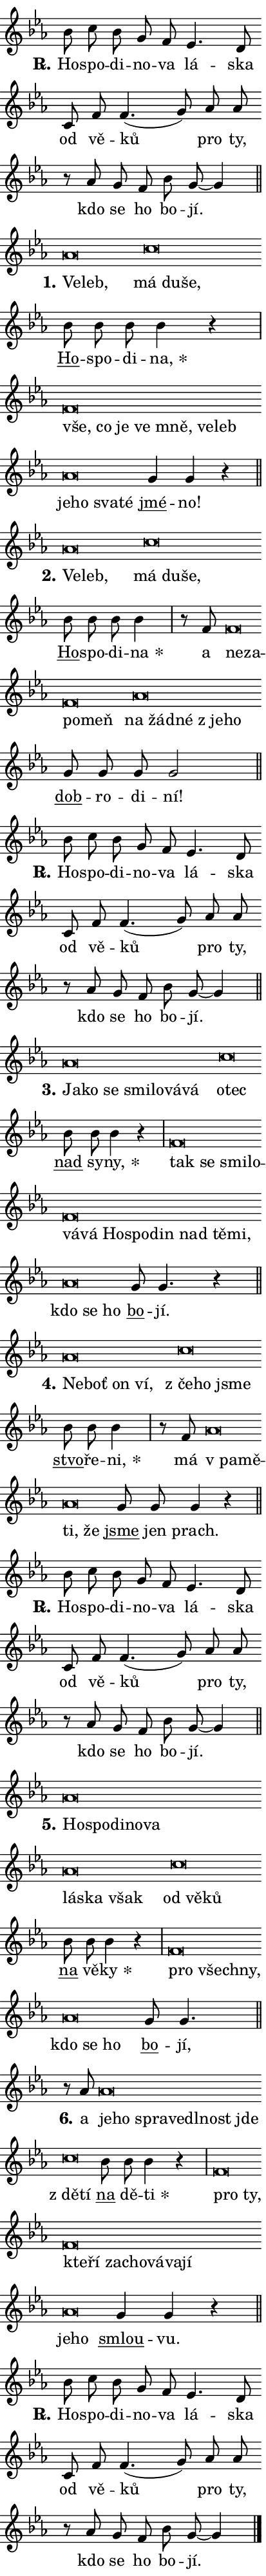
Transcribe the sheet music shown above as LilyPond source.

\version "2.24.0"
\header { tagline = "" }
\paper {
  indent = 0\cm
  top-margin = 0\cm
  right-margin = 0.13\cm % to fit lyric hyphens
  bottom-margin = 0\cm
  left-margin = 0\cm
  paper-width = 7\cm
  page-breaking = #ly:one-page-breaking
  system-system-spacing.basic-distance = #11
  score-system-spacing.basic-distance = #11
  ragged-last = ##f
}


%% Author: Thomas Morley
%% https://lists.gnu.org/archive/html/lilypond-user/2020-05/msg00002.html
#(define (line-position grob)
"Returns position of @var[grob} in current system:
   @code{'start}, if at first time-step
   @code{'end}, if at last time-step
   @code{'middle} otherwise
"
  (let* ((col (ly:item-get-column grob))
         (ln (ly:grob-object col 'left-neighbor))
         (rn (ly:grob-object col 'right-neighbor))
         (col-to-check-left (if (ly:grob? ln) ln col))
         (col-to-check-right (if (ly:grob? rn) rn col))
         (break-dir-left
           (and
             (ly:grob-property col-to-check-left 'non-musical #f)
             (ly:item-break-dir col-to-check-left)))
         (break-dir-right
           (and
             (ly:grob-property col-to-check-right 'non-musical #f)
             (ly:item-break-dir col-to-check-right))))
        (cond ((eqv? 1 break-dir-left) 'start)
              ((eqv? -1 break-dir-right) 'end)
              (else 'middle))))

#(define (tranparent-at-line-position vctor)
  (lambda (grob)
  "Relying on @code{line-position} select the relevant enry from @var{vctor}.
Used to determine transparency,"
    (case (line-position grob)
      ((end) (not (vector-ref vctor 0)))
      ((middle) (not (vector-ref vctor 1)))
      ((start) (not (vector-ref vctor 2))))))

noteHeadBreakVisibility =
#(define-music-function (break-visibility)(vector?)
"Makes @code{NoteHead}s transparent relying on @var{break-visibility}"
#{
  \override NoteHead.transparent =
    #(tranparent-at-line-position break-visibility)
#})

#(define delete-ledgers-for-transparent-note-heads
  (lambda (grob)
    "Reads whether a @code{NoteHead} is transparent.
If so this @code{NoteHead} is removed from @code{'note-heads} from
@var{grob}, which is supposed to be @code{LedgerLineSpanner}.
As a result ledgers are not printed for this @code{NoteHead}"
    (let* ((nhds-array (ly:grob-object grob 'note-heads))
           (nhds-list
             (if (ly:grob-array? nhds-array)
                 (ly:grob-array->list nhds-array)
                 '()))
           ;; Relies on the transparent-property being done before
           ;; Staff.LedgerLineSpanner.after-line-breaking is executed.
           ;; This is fragile ...
           (to-keep
             (remove
               (lambda (nhd)
                 (ly:grob-property nhd 'transparent #f))
               nhds-list)))
      ;; TODO find a better method to iterate over grob-arrays, similiar
      ;; to filter/remove etc for lists
      ;; For now rebuilt from scratch
      (set! (ly:grob-object grob 'note-heads)  '())
      (for-each
        (lambda (nhd)
          (ly:pointer-group-interface::add-grob grob 'note-heads nhd))
        to-keep))))

squashNotes = {
  \override NoteHead.X-extent = #'(-0.2 . 0.2)
  \override NoteHead.Y-extent = #'(-0.75 . 0)
  \override NoteHead.stencil =
    #(lambda (grob)
       (let ((pos (ly:grob-property grob 'staff-position)))
         (begin
           (if (< pos -7) (display "ERROR: Lower brevis then expected\n") (display "OK: Expected brevis position\n"))
           (if (<= pos -6) ly:text-interface::print ly:note-head::print))))
}
unSquashNotes = {
  \revert NoteHead.X-extent
  \revert NoteHead.Y-extent
  \revert NoteHead.stencil
}

hideNotes = \noteHeadBreakVisibility #begin-of-line-visible
unHideNotes = \noteHeadBreakVisibility #all-visible

% work-around for resetting accidentals
% https://lilypond.org/doc/v2.23/Documentation/notation/displaying-rhythms#unmetered-music
cadenzaMeasure = {
  \cadenzaOff
  \partial 1024 s1024
  \cadenzaOn
}

#(define-markup-command (accent layout props text) (markup?)
  "Underline accented syllable"
  (interpret-markup layout props
    #{\markup \override #'(offset . 4.3) \underline { #text }#}))

responsum = \markup \concat {
  "R" \hspace #-1.05 \path #0.1 #'((moveto 0 0.07) (lineto 0.9 0.8)) \hspace #0.05 "."
}

spaceSize = #0.6828661417322834 % exact space size for TeX Gyre Schola

\layout {
  \context {
    \Staff
    \remove "Time_signature_engraver"
    \override LedgerLineSpanner.after-line-breaking = #delete-ledgers-for-transparent-note-heads
  }
  \context {
    \Lyrics {
      \override LyricSpace.minimum-distance = \spaceSize
      \override LyricText.font-name = #"TeX Gyre Schola"
      \override LyricText.font-size = 1
      \override StanzaNumber.font-name = #"TeX Gyre Schola Bold"
      \override StanzaNumber.font-size = 1
    }
  }
  \context {
    \Score 
    \override NoteHead.text =
      #(lambda (grob) 
        (let ((pos (ly:grob-property grob 'staff-position)))
          #{\markup {
            \combine
              \halign #-0.55 \raise #(if (= pos -6) 0 0.5) \override #'(thickness . 2) \draw-line #'(3.2 . 0)
              \musicglyph "noteheads.sM1"
          }#}))
  }
}

% magnetic-lyrics.ily
%
%   written by
%     Jean Abou Samra <jean@abou-samra.fr>
%     Werner Lemberg <wl@gnu.org>
%
%   adapted by
%     Jiri Hon <jiri.hon@gmail.com>
%
% Version 2022-Apr-15

% https://www.mail-archive.com/lilypond-user@gnu.org/msg149350.html

#(define (Left_hyphen_pointer_engraver context)
   "Collect syllable-hyphen-syllable occurrences in lyrics and store
them in properties.  This engraver only looks to the left.  For
example, if the lyrics input is @code{foo -- bar}, it does the
following.

@itemize @bullet
@item
Set the @code{text} property of the @code{LyricHyphen} grob between
@q{foo} and @q{bar} to @code{foo}.

@item
Set the @code{left-hyphen} property of the @code{LyricText} grob with
text @q{foo} to the @code{LyricHyphen} grob between @q{foo} and
@q{bar}.
@end itemize

Use this auxiliary engraver in combination with the
@code{lyric-@/text::@/apply-@/magnetic-@/offset!} hook."
   (let ((hyphen #f)
         (text #f))
     (make-engraver
      (acknowledgers
       ((lyric-syllable-interface engraver grob source-engraver)
        (set! text grob)))
      (end-acknowledgers
       ((lyric-hyphen-interface engraver grob source-engraver)
        ;(when (not (grob::has-interface grob 'lyric-space-interface))
          (set! hyphen grob)));)
      ((stop-translation-timestep engraver)
       (when (and text hyphen)
         (ly:grob-set-object! text 'left-hyphen hyphen))
       (set! text #f)
       (set! hyphen #f)))))

#(define (lyric-text::apply-magnetic-offset! grob)
   "If the space between two syllables is less than the value in
property @code{LyricText@/.details@/.squash-threshold}, move the right
syllable to the left so that it gets concatenated with the left
syllable.

Use this function as a hook for
@code{LyricText@/.after-@/line-@/breaking} if the
@code{Left_@/hyphen_@/pointer_@/engraver} is active."
   (let ((hyphen (ly:grob-object grob 'left-hyphen #f)))
     (when hyphen
       (let ((left-text (ly:spanner-bound hyphen LEFT)))
         (when (grob::has-interface left-text 'lyric-syllable-interface)
           (let* ((common (ly:grob-common-refpoint grob left-text X))
                  (this-x-ext (ly:grob-extent grob common X))
                  (left-x-ext
                   (begin
                     ;; Trigger magnetism for left-text.
                     (ly:grob-property left-text 'after-line-breaking)
                     (ly:grob-extent left-text common X)))
                  ;; `delta` is the gap width between two syllables.
                  (delta (- (interval-start this-x-ext)
                            (interval-end left-x-ext)))
                  (details (ly:grob-property grob 'details))
                  (threshold (assoc-get 'squash-threshold details 0.2)))
             (when (< delta threshold)
               (let* (;; We have to manipulate the input text so that
                      ;; ligatures crossing syllable boundaries are not
                      ;; disabled.  For languages based on the Latin
                      ;; script this is essentially a beautification.
                      ;; However, for non-Western scripts it can be a
                      ;; necessity.
                      (lt (ly:grob-property left-text 'text))
                      (rt (ly:grob-property grob 'text))
                      (is-space (grob::has-interface hyphen 'lyric-space-interface))
                      (space (if is-space " " ""))
                      (extra-delta (if is-space spaceSize 0))
                      ;; Append new syllable.
                      (ltrt-space (if (and (string? lt) (string? rt))
                                (string-append lt space rt)
                                (make-concat-markup (list lt space rt))))
                      ;; Right-align `ltrt` to the right side.
                      (ltrt-space-markup (grob-interpret-markup
                               grob
                               (make-translate-markup
                                (cons (interval-length this-x-ext) 0)
                                (make-right-align-markup ltrt-space)))))
                 (begin
                   ;; Don't print `left-text`.
                   (ly:grob-set-property! left-text 'stencil #f)
                   ;; Set text and stencil (which holds all collected
                   ;; syllables so far) and shift it to the left.
                   (ly:grob-set-property! grob 'text ltrt-space)
                   (ly:grob-set-property! grob 'stencil ltrt-space-markup)
                   (ly:grob-translate-axis! grob (- (- delta extra-delta)) X))))))))))


#(define (lyric-hyphen::displace-bounds-first grob)
   ;; Make very sure this callback isn't triggered too early.
   (let ((left (ly:spanner-bound grob LEFT))
         (right (ly:spanner-bound grob RIGHT)))
     (ly:grob-property left 'after-line-breaking)
     (ly:grob-property right 'after-line-breaking)
     (ly:lyric-hyphen::print grob)))

squashThreshold = #0.4

\layout {
  \context {
    \Lyrics
    \consists #Left_hyphen_pointer_engraver
    \override LyricText.after-line-breaking =
      #lyric-text::apply-magnetic-offset!
    \override LyricHyphen.stencil = #lyric-hyphen::displace-bounds-first
    \override LyricText.details.squash-threshold = \squashThreshold
    \override LyricHyphen.minimum-distance = 0
    \override LyricHyphen.minimum-length = \squashThreshold
  }
}

squashText = \override LyricText.details.squash-threshold = 9999
unSquashText = \override LyricText.details.squash-threshold = \squashThreshold

leftText = \override LyricText.self-alignment-X = #LEFT
unLeftText = \revert LyricText.self-alignment-X

starOffset = #(lambda (grob) 
                (let ((x_offset (ly:self-alignment-interface::aligned-on-x-parent grob)))
                  (if (= x_offset 0) 0 (+ x_offset 1.2))))

star = #(define-music-function (syllable)(string?)
"Append star separator at the end of a syllable"
#{
  \once \override LyricText.X-offset = #starOffset
  \lyricmode { \markup {
    #syllable
    \override #'((font-name . "TeX Gyre Schola Bold")) \hspace #0.2 \lower #0.65 \larger "*"
  } }
#})

starAccent = #(define-music-function (syllable)(string?)
"Append star separator at the end of a syllable and make accent"
#{
  \once \override LyricText.X-offset = #starOffset
  \lyricmode { \markup {
    \accent #syllable
    \override #'((font-name . "TeX Gyre Schola Bold")) \hspace #0.2 \lower #0.65 \larger "*"
  } }
#})

breath = #(define-music-function (syllable)(string?)
"Append breathing indicator at the end of a syllable"
#{
  \lyricmode { \markup { #syllable "+" } }
#})

optionalBreath = #(define-music-function (syllable)(string?)
"Append optional breathing indicator at the end of a syllable"
#{
  \lyricmode { \markup { #syllable "(+)" } }
#})


\score {
    <<
        \new Voice = "melody" { \cadenzaOn \key es \major \relative { bes'8 c bes g f es4. d8 \bar "" c f f4.( g8)] \bar "" as as \bar "" r as g f bes g~ g4 \cadenzaMeasure \bar "||" \break } }
        \new Lyrics \lyricsto "melody" { \lyricmode { \set stanza = \responsum
Ho -- spo -- di -- no -- va lá -- ska od vě -- ků pro ty, kdo se ho bo -- jí. } }
    >>
    \layout {}
}

\score {
    <<
        \new Voice = "melody" { \cadenzaOn \key es \major \relative { \squashNotes as'\breve*1/16 \hideNotes \breve*1/16 \bar "" \unHideNotes \unSquashNotes \squashNotes c\breve*1/16 \hideNotes \breve*1/16 \breve*1/16 \bar "" \unHideNotes \unSquashNotes \bar "" bes8 bes bes bes4 r \cadenzaMeasure \bar "|" \squashNotes f\breve*1/16 \hideNotes \breve*1/16 \bar "" \breve*1/16 \bar "" \breve*1/16 \bar "" \breve*1/16 \bar "" \breve*1/16 \breve*1/16 \bar "" \unHideNotes \unSquashNotes \squashNotes as\breve*1/16 \hideNotes \breve*1/16 \bar "" \breve*1/16 \breve*1/16 \bar "" \unHideNotes \unSquashNotes \bar "" g4 g r \cadenzaMeasure \bar "||" \break } }
        \new Lyrics \lyricsto "melody" { \lyricmode { \set stanza = "1."
\leftText Ve -- \squashText leb, \leftText \unLeftText \unSquashText má \squashText du -- še, \unLeftText \unSquashText \markup \accent Ho -- spo -- di -- \star na, \leftText vše, \squashText co je ve mně, ve -- leb \leftText \unLeftText \unSquashText je -- \squashText ho sva -- té \unLeftText \unSquashText \markup \accent jmé -- no! } }
    >>
    \layout {}
}

\score {
    <<
        \new Voice = "melody" { \cadenzaOn \key es \major \relative { \squashNotes as'\breve*1/16 \hideNotes \breve*1/16 \bar "" \unHideNotes \unSquashNotes \squashNotes c\breve*1/16 \hideNotes \breve*1/16 \breve*1/16 \bar "" \unHideNotes \unSquashNotes \bar "" bes8 bes bes bes4 \cadenzaMeasure \bar "|" r8 f8 \squashNotes f\breve*1/16 \hideNotes \breve*1/16 \bar "" \breve*1/16 \breve*1/16 \bar "" \unHideNotes \unSquashNotes \squashNotes as\breve*1/16 \hideNotes \breve*1/16 \bar "" \breve*1/16 \bar "" \breve*1/16 \breve*1/16 \bar "" \unHideNotes \unSquashNotes \bar "" g8 g g g2 \cadenzaMeasure \bar "||" \break } }
        \new Lyrics \lyricsto "melody" { \lyricmode { \set stanza = "2."
\leftText Ve -- \squashText leb, \leftText \unLeftText \unSquashText má \squashText du -- še, \unLeftText \unSquashText \markup \accent Ho -- spo -- di -- \star na a \leftText ne -- \squashText za -- po -- meň \leftText \unLeftText \unSquashText na \squashText žád -- né "z je" -- ho \unLeftText \unSquashText \markup \accent dob -- ro -- di -- ní! } }
    >>
    \layout {}
}

\score {
    <<
        \new Voice = "melody" { \cadenzaOn \key es \major \relative { bes'8 c bes g f es4. d8 \bar "" c f f4.( g8)] \bar "" as as \bar "" r as g f bes g~ g4 \cadenzaMeasure \bar "||" \break } }
        \new Lyrics \lyricsto "melody" { \lyricmode { \set stanza = \responsum
Ho -- spo -- di -- no -- va lá -- ska od vě -- ků pro ty, kdo se ho bo -- jí. } }
    >>
    \layout {}
}

\score {
    <<
        \new Voice = "melody" { \cadenzaOn \key es \major \relative { \squashNotes as'\breve*1/16 \hideNotes \breve*1/16 \bar "" \breve*1/16 \bar "" \breve*1/16 \bar "" \breve*1/16 \bar "" \breve*1/16 \breve*1/16 \bar "" \unHideNotes \unSquashNotes \squashNotes c\breve*1/16 \hideNotes \breve*1/16 \bar "" \unHideNotes \unSquashNotes \bar "" bes8 bes bes4 r \cadenzaMeasure \bar "|" \squashNotes f\breve*1/16 \hideNotes \breve*1/16 \bar "" \breve*1/16 \bar "" \breve*1/16 \bar "" \breve*1/16 \bar "" \breve*1/16 \bar "" \breve*1/16 \bar "" \breve*1/16 \bar "" \breve*1/16 \bar "" \breve*1/16 \bar "" \breve*1/16 \breve*1/16 \bar "" \unHideNotes \unSquashNotes \squashNotes as\breve*1/16 \hideNotes \breve*1/16 \breve*1/16 \bar "" \unHideNotes \unSquashNotes \bar "" g8 g4. r4 \cadenzaMeasure \bar "||" \break } }
        \new Lyrics \lyricsto "melody" { \lyricmode { \set stanza = "3."
\leftText Ja -- \squashText ko se smi -- lo -- vá -- vá \leftText \unLeftText \unSquashText o -- \squashText tec \unLeftText \unSquashText \markup \accent nad sy -- \star ny, \leftText tak \squashText se smi -- lo -- vá -- vá Ho -- spo -- din nad tě -- mi, \leftText \unLeftText \unSquashText kdo \squashText se ho \unLeftText \unSquashText \markup \accent bo -- jí. } }
    >>
    \layout {}
}

\score {
    <<
        \new Voice = "melody" { \cadenzaOn \key es \major \relative { \squashNotes as'\breve*1/16 \hideNotes \breve*1/16 \bar "" \breve*1/16 \breve*1/16 \bar "" \unHideNotes \unSquashNotes \squashNotes c\breve*1/16 \hideNotes \breve*1/16 \breve*1/16 \bar "" \unHideNotes \unSquashNotes \bar "" bes8 bes bes4 \cadenzaMeasure \bar "|" r8 f8 \squashNotes as\breve*1/16 \hideNotes \breve*1/16 \bar "" \breve*1/16 \breve*1/16 \bar "" \unHideNotes \unSquashNotes \bar "" g8 g g4 r4 \cadenzaMeasure \bar "||" \break } }
        \new Lyrics \lyricsto "melody" { \lyricmode { \set stanza = "4."
\leftText Ne -- \squashText boť on ví, \leftText \unLeftText \unSquashText "z če" -- \squashText ho jsme \unLeftText \unSquashText \markup \accent stvo -- ře -- \star ni, má \leftText "v pa" -- \squashText mě -- ti, že \unLeftText \unSquashText \markup \accent jsme jen prach. } }
    >>
    \layout {}
}

\score {
    <<
        \new Voice = "melody" { \cadenzaOn \key es \major \relative { bes'8 c bes g f es4. d8 \bar "" c f f4.( g8)] \bar "" as as \bar "" r as g f bes g~ g4 \cadenzaMeasure \bar "||" \break } }
        \new Lyrics \lyricsto "melody" { \lyricmode { \set stanza = \responsum
Ho -- spo -- di -- no -- va lá -- ska od vě -- ků pro ty, kdo se ho bo -- jí. } }
    >>
    \layout {}
}

\score {
    <<
        \new Voice = "melody" { \cadenzaOn \key es \major \relative { \squashNotes as'\breve*1/16 \hideNotes \breve*1/16 \bar "" \breve*1/16 \bar "" \breve*1/16 \bar "" \breve*1/16 \bar "" \breve*1/16 \bar "" \breve*1/16 \breve*1/16 \bar "" \unHideNotes \unSquashNotes \squashNotes c\breve*1/16 \hideNotes \breve*1/16 \breve*1/16 \bar "" \unHideNotes \unSquashNotes \bar "" bes8 bes bes4 r \cadenzaMeasure \bar "|" \squashNotes f\breve*1/16 \hideNotes \breve*1/16 \breve*1/16 \bar "" \unHideNotes \unSquashNotes \squashNotes as\breve*1/16 \hideNotes \breve*1/16 \breve*1/16 \bar "" \unHideNotes \unSquashNotes \bar "" g8 g4. \cadenzaMeasure \bar "||" \break } }
        \new Lyrics \lyricsto "melody" { \lyricmode { \set stanza = "5."
\leftText Ho -- \squashText spo -- di -- no -- va lá -- ska však \leftText \unLeftText \unSquashText od \squashText vě -- ků \unLeftText \unSquashText \markup \accent na vě -- \star ky \leftText pro \squashText všech -- ny, \leftText \unLeftText \unSquashText kdo \squashText se ho \unLeftText \unSquashText \markup \accent bo -- jí, } }
    >>
    \layout {}
}

\score {
    <<
        \new Voice = "melody" { \cadenzaOn \key es \major \relative { r8 as'8 \squashNotes as\breve*1/16 \hideNotes \breve*1/16 \bar "" \breve*1/16 \bar "" \breve*1/16 \bar "" \breve*1/16 \bar "" \breve*1/16 \breve*1/16 \bar "" \unHideNotes \unSquashNotes \squashNotes c\breve*1/16 \hideNotes \breve*1/16 \bar "" \unHideNotes \unSquashNotes \bar "" bes8 bes bes4 r \cadenzaMeasure \bar "|" \squashNotes f\breve*1/16 \hideNotes \breve*1/16 \bar "" \breve*1/16 \bar "" \breve*1/16 \bar "" \breve*1/16 \bar "" \breve*1/16 \bar "" \breve*1/16 \bar "" \breve*1/16 \breve*1/16 \bar "" \unHideNotes \unSquashNotes \squashNotes as\breve*1/16 \hideNotes \breve*1/16 \bar "" \unHideNotes \unSquashNotes \bar "" g4 g r \cadenzaMeasure \bar "||" \break } }
        \new Lyrics \lyricsto "melody" { \lyricmode { \set stanza = "6."
a \leftText je -- \squashText ho spra -- ve -- dl -- nost jde \leftText \unLeftText \unSquashText "z dě" -- \squashText tí \unLeftText \unSquashText \markup \accent na dě -- \star ti \leftText pro \squashText ty, kte -- ří za -- cho -- vá -- va -- jí \leftText \unLeftText \unSquashText je -- \squashText ho \unLeftText \unSquashText \markup \accent smlou -- vu. } }
    >>
    \layout {}
}

\score {
    <<
        \new Voice = "melody" { \cadenzaOn \key es \major \relative { bes'8 c bes g f es4. d8 \bar "" c f f4.( g8)] \bar "" as as \bar "" r as g f bes g~ g4 \cadenzaMeasure \bar "||" \break } \bar "|." }
        \new Lyrics \lyricsto "melody" { \lyricmode { \set stanza = \responsum
Ho -- spo -- di -- no -- va lá -- ska od vě -- ků pro ty, kdo se ho bo -- jí. } }
    >>
    \layout {}
}
